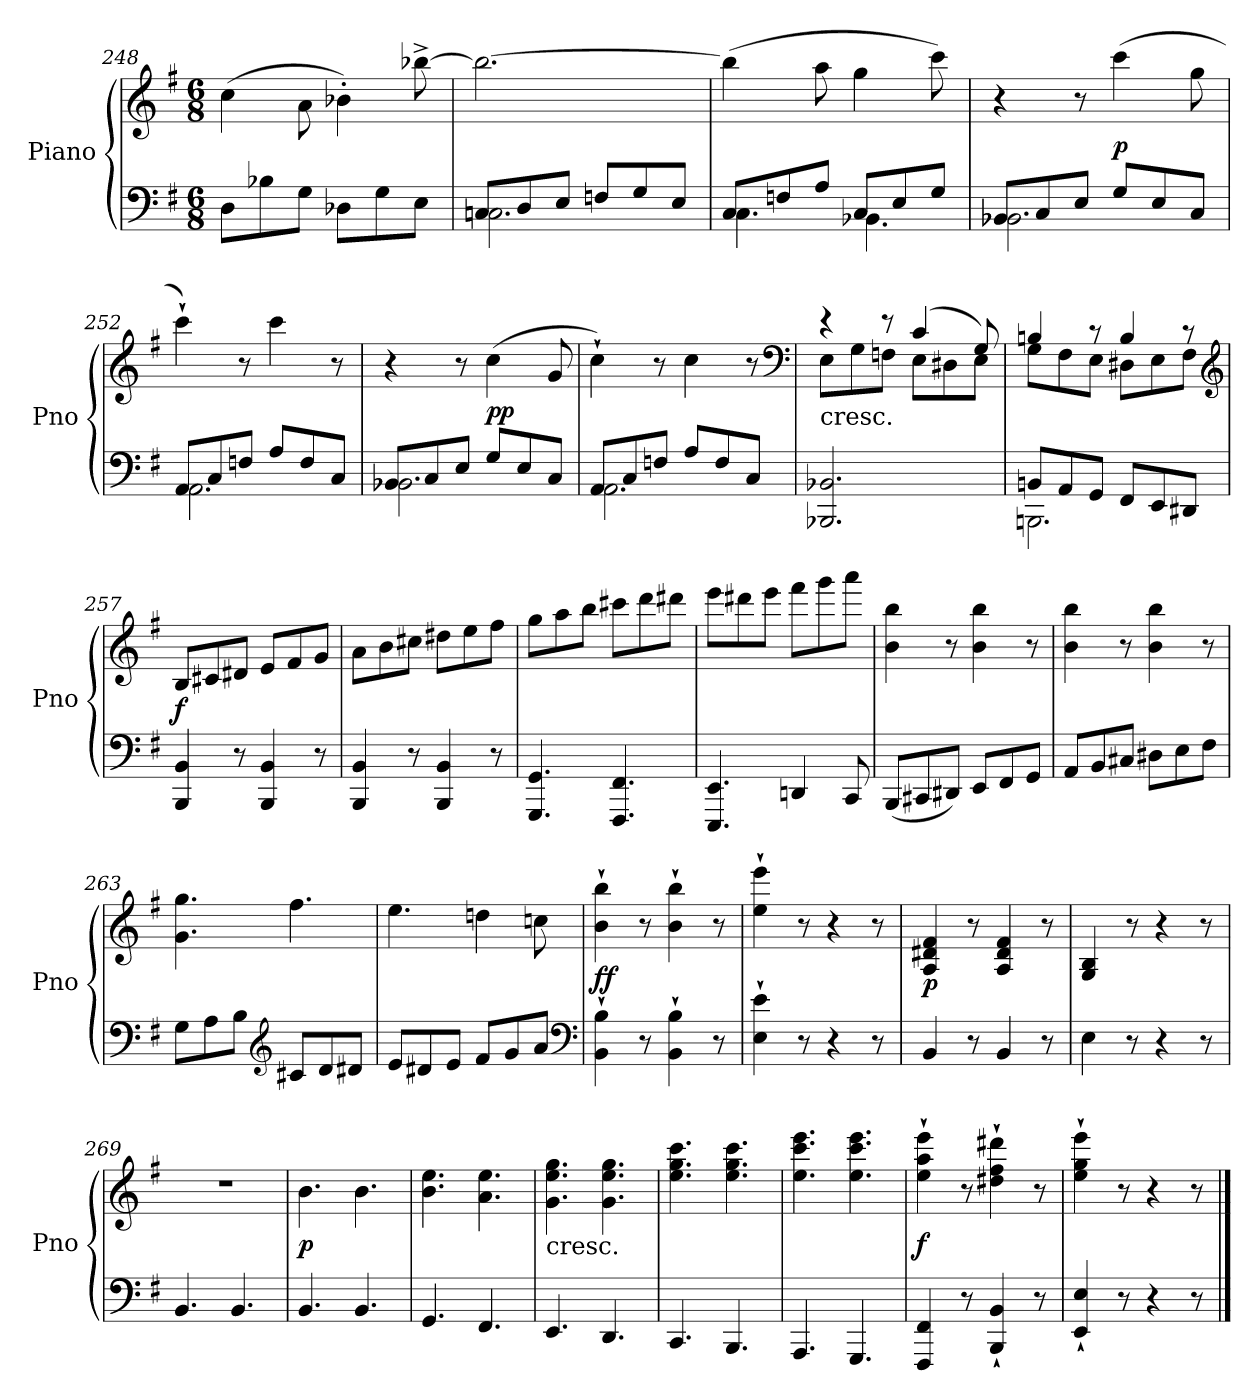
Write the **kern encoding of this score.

**kern	**kern	**dynam
*part1	*part1	*part1
*staff2	*staff1	*staff1/2
*I"Piano	*	*
*I'Pno	*	*
*clefF4	*clefG2	*
*k[f#]	*k[f#]	*
*M6/8	*M6/8	*
=248	=248	=248
8D\L	(4cc\	.
8B-X\	.	.
8G\J	8a\	.
8D-X\L	4b-X'\)	.
8G\	.	.
8E\J	[8bb-X^\	.
=249	=249	=249
*^	*	*
8Cn/L	2.Cn\	2.bb-\_	.
8D/	.	.	.
8E/J	.	.	.
8Fn/L	.	.	.
8G/	.	.	.
8E/J	.	.	.
=250	=250	=250	=250
8C/L	4.C\	(4bb-\]	.
8Fn/	.	.	.
8A/J	.	8aa\	.
8C/L	4.BB-X\	4gg\	.
8E/	.	.	.
8G/J	.	8ccc\)	.
=251	=251	=251	=251
8BB-X/L	2.BB-X\	4r	.
8C/	.	.	.
8E/J	.	8r	.
8G/L	.	(4ccc\	p
8E/	.	.	.
8C/J	.	8gg\	.
=252	=252	=252	=252
8AA/L	2.AA\	4ccc`\)	.
8C/	.	.	.
8Fn/J	.	8r	.
8A/L	.	4ccc\	.
8F/	.	.	.
8C/J	.	8r	.
=253	=253	=253	=253
8BB-X/L	2.BB-X\	4r	.
8C/	.	.	.
8E/J	.	8r	.
8G/L	.	(4cc\	pp
8E/	.	.	.
8C/J	.	8g/	.
=254	=254	=254	=254
8AA/L	2.AA\	4cc`\)	.
8C/	.	.	.
8Fn/J	.	8r	.
8A/L	.	4cc\	.
8F/	.	.	.
8C/J	.	8r	.
*v	*v	*	*
*	*clefF4	*
=255	=255	=255
*	*^	*
!	!LO:TX:c:t=cresc.	!	!
2.BBB-X/ 2.BB-X/	4r	8E\L	.
.	.	8G\	.
.	8r	8Fn\J	.
.	(4c/	8E\L	.
.	.	8D#X\	.
.	8G/)	8E\J	.
=256	=256	=256	=256
*^	*	*	*
8BBn/L	2.BBBn\	4Bn/	8G\L	.
8AA/	.	.	8F#\	.
8GG/J	.	8r	8E\J	.
8FF#/L	.	4B/	8D#X\L	.
8EE/	.	.	8E\	.
8DD#X/J	.	8r	8F#\J	.
*v	*v	*	*	*
*	*v	*v	*
*	*clefG2	*
=257	=257	=257
4BBB/ 4BB/	8B/L	f
.	8c#X/	.
8r	8d#X/J	.
4BBB/ 4BB/	8e/L	.
.	8f#/	.
8r	8g/J	.
=258	=258	=258
4BBB/ 4BB/	8a\L	.
.	8b\	.
8r	8cc#X\J	.
4BBB/ 4BB/	8dd#X\L	.
.	8ee\	.
8r	8ff#\J	.
=259	=259	=259
4.GGG/ 4.GG/	8gg\L	.
.	8aa\	.
.	8bb\J	.
4.FFF#/ 4.FF#/	8ccc#X\L	.
.	8ddd\	.
.	8ddd#X\J	.
=260	=260	=260
4.EEE/ 4.EE/	8eee\L	.
.	8ddd#X\	.
.	8eee\J	.
4DDn/	8fff#\L	.
.	8ggg\	.
8CC/	8aaa\J	.
=261	=261	=261
(8BBB/L	4b\ 4bb\	.
8CC#X/	.	.
8DD#X/J)	8r	.
8EE/L	4b\ 4bb\	.
8FF#/	.	.
8GG/J	8r	.
=262	=262	=262
8AA/L	4b\ 4bb\	.
8BB/	.	.
8C#X/J	8r	.
8D#X\L	4b\ 4bb\	.
8E\	.	.
8F#\J	8r	.
=263	=263	=263
8G\L	4.g\ 4.gg\	.
8A\	.	.
8B\J	.	.
*clefG2	*	*
8c#X/L	4.ff#\	.
8d/	.	.
8d#X/J	.	.
=264	=264	=264
8e/L	4.ee\	.
8d#X/	.	.
8e/J	.	.
8f#/L	4ddn\	.
8g/	.	.
8a/J	8ccn\	.
*clefF4	*	*
=265	=265	=265
4BB`\ 4B`\	4b`\ 4bb`\	ff
8r	8r	.
4BB`\ 4B`\	4b`\ 4bb`\	.
8r	8r	.
=266	=266	=266
4E`\ 4e`\	4ee`\ 4eee`\	.
8r	8r	.
4r	4r	.
8r	8r	.
=267	=267	=267
4BB/	4A/ 4d#X/ 4f#/	p
8r	8r	.
4BB/	4A/ 4d#/ 4f#/	.
8r	8r	.
=268	=268	=268
4E\	4G/ 4B/	.
8r	8r	.
4r	4r	.
8r	8r	.
=269	=269	=269
4.BB/	2.r	.
4.BB/	.	.
=270	=270	=270
4.BB/	4.b\	p
4.BB/	4.b\	.
=271	=271	=271
4.GG/	4.b\ 4.ee\	.
4.FF#/	4.a\ 4.ee\	.
=272	=272	=272
!	!LO:TX:c:t=cresc.	!
4.EE/	4.g\ 4.ee\ 4.gg\	.
4.DD/	4.g\ 4.ee\ 4.gg\	.
=273	=273	=273
4.CC/	4.ee\ 4.gg\ 4.ccc\	.
4.BBB/	4.ee\ 4.gg\ 4.ccc\	.
=274	=274	=274
4.AAA/	4.ee\ 4.ccc\ 4.eee\	.
4.GGG/	4.ee\ 4.ccc\ 4.eee\	.
=275	=275	=275
4FFF#/ 4FF#/	4ee`\ 4aa`\ 4eee`\	f
8r	8r	.
4BBB`/ 4BB`/	4dd#X`\ 4ff#`\ 4ddd#X`\	.
8r	8r	.
=276	=276	=276
4EE`/ 4E`/	4ee`\ 4gg`\ 4eee`\	.
8r	8r	.
4r	4r	.
8r	8r	.
==	==	==
*-	*-	*-
